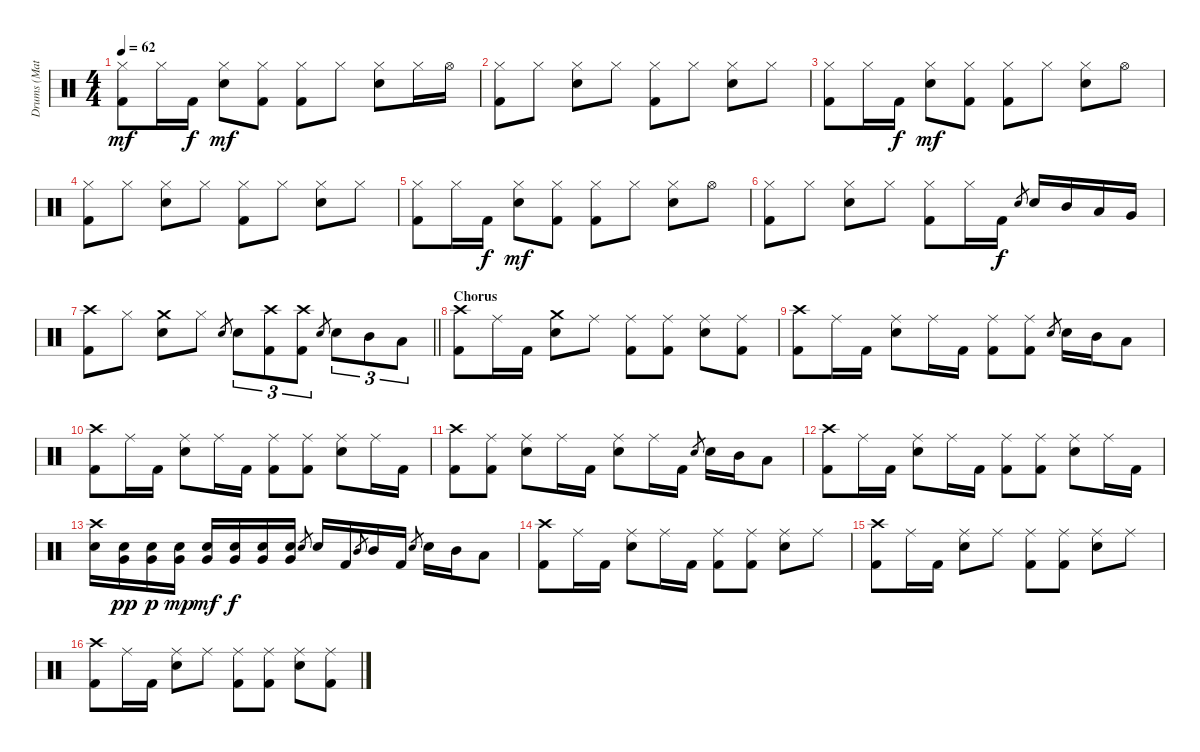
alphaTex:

\track ("Drums (Matt)" "Drums (Mat") {instrument percussion}
\staff {score}
\articulation defaults
\ts (4 4)
\tempo 62
\clef neutral
\ks c
("Hi-Hat (closed)" "Kick (hit) 2").8{dy mf} "Hi-Hat (closed)".16 "Kick (hit) 2".16{dy f} ("Hi-Hat (closed)" "Snare (hit) 2").8{dy mf} ("Hi-Hat (closed)" "Kick (hit) 2").8 ("Hi-Hat (closed)" "Kick (hit) 2").8 "Hi-Hat (closed)".8 ("Hi-Hat (closed)" "Snare (hit) 2").8 "Hi-Hat (closed)".16 "Hi-Hat (open)".16 |
("Hi-Hat (closed)" "Kick (hit) 2").8 "Hi-Hat (closed)".8 ("Hi-Hat (closed)" "Snare (hit) 2").8 "Hi-Hat (closed)".8 ("Hi-Hat (closed)" "Kick (hit) 2").8 "Hi-Hat (closed)".8 ("Hi-Hat (closed)" "Snare (hit) 2").8 "Hi-Hat (closed)".8 |
("Hi-Hat (closed)" "Kick (hit) 2").8 "Hi-Hat (closed)".16 "Kick (hit) 2".16{dy f} ("Hi-Hat (closed)" "Snare (hit) 2").8{dy mf} ("Hi-Hat (closed)" "Kick (hit) 2").8 ("Hi-Hat (closed)" "Kick (hit) 2").8 "Hi-Hat (closed)".8 ("Hi-Hat (closed)" "Snare (hit) 2").8 "Hi-Hat (open)".8 |
("Hi-Hat (closed)" "Kick (hit) 2").8 "Hi-Hat (closed)".8 ("Hi-Hat (closed)" "Snare (hit) 2").8 "Hi-Hat (closed)".8 ("Hi-Hat (closed)" "Kick (hit) 2").8 "Hi-Hat (closed)".8 ("Hi-Hat (closed)" "Snare (hit) 2").8 "Hi-Hat (closed)".8 |
("Hi-Hat (closed)" "Kick (hit) 2").8 "Hi-Hat (closed)".16 "Kick (hit) 2".16{dy f} ("Hi-Hat (closed)" "Snare (hit) 2").8{dy mf} ("Hi-Hat (closed)" "Kick (hit) 2").8 ("Hi-Hat (closed)" "Kick (hit) 2").8 "Hi-Hat (closed)".8 ("Hi-Hat (closed)" "Snare (hit) 2").8 "Hi-Hat (open)".8 |
("Hi-Hat (closed)" "Kick (hit) 2").8 "Hi-Hat (closed)".8 ("Hi-Hat (closed)" "Snare (hit) 2").8 "Hi-Hat (closed)".8 ("Hi-Hat (closed)" "Kick (hit) 2").8 "Hi-Hat (closed)".16 "Kick (hit) 2".16{dy f} "Snare (hit) 2".8{gr} "Snare (hit) 2".16 "Mid Tom (hit)".16 "Low Tom (hit)".16 "Very Low Tom (hit)".16 |
\barLineRight lightlight
("Crash high (hit)" "Kick (hit) 2").8 "Hi-Hat (closed)".8 ("Crash medium (hit)" "Snare (hit) 2").8 "Hi-Hat (closed)".8 "Snare (hit) 2".8{gr} "Snare (hit) 2".8{tu (3 2)} ("Crash high (hit)" "Kick (hit) 2").8{tu (3 2)} ("Crash high (hit)" "Kick (hit) 2").8{tu (3 2)} "Snare (hit) 2".8{gr} "Snare (hit) 2".8{tu (3 2)} "Mid Tom (hit)".8{tu (3 2)} "Low Tom (hit)".8{tu (3 2)} |
\section ("" "Chorus")
("Crash high (hit)" "Kick (hit) 2").8 "Ride (middle)".16 "Kick (hit) 2".16 ("Crash medium (hit)" "Snare (hit) 2").8 "Ride (middle)".8 ("Ride (middle)" "Kick (hit) 2").8 ("Ride (middle)" "Kick (hit) 2").8 ("Ride (middle)" "Snare (hit) 2").8 ("Ride (middle)" "Kick (hit) 2").8 |
("Crash high (hit)" "Kick (hit) 2").8 "Ride (middle)".16 "Kick (hit) 2".16 ("Ride (middle)" "Snare (hit) 2").8 "Ride (middle)".16 "Kick (hit) 2".16 ("Ride (middle)" "Kick (hit) 2").8 ("Ride (middle)" "Kick (hit) 2").8 "Snare (hit) 2".8{gr} "Snare (hit) 2".16 "Mid Tom (hit)".16 "Low Tom (hit)".8 |
("Crash high (hit)" "Kick (hit) 2").8 "Ride (middle)".16 "Kick (hit) 2".16 ("Ride (middle)" "Snare (hit) 2").8 "Ride (middle)".16 "Kick (hit) 2".16 ("Ride (middle)" "Kick (hit) 2").8 ("Ride (middle)" "Kick (hit) 2").8 ("Ride (middle)" "Snare (hit) 2").8 "Ride (middle)".16 "Kick (hit) 2".16 |
("Crash high (hit)" "Kick (hit) 2").8 ("Ride (middle)" "Kick (hit) 2").8 ("Ride (middle)" "Snare (hit) 2").8 "Ride (middle)".16 "Kick (hit) 2".16 ("Ride (middle)" "Snare (hit) 2").8 "Ride (middle)".16 "Kick (hit) 2".16 "Snare (hit) 2".8{gr} "Snare (hit) 2".16 "Mid Tom (hit)".16 "Low Tom (hit)".8 |
("Crash high (hit)" "Kick (hit) 2").8 "Ride (middle)".16 "Kick (hit) 2".16 ("Ride (middle)" "Snare (hit) 2").8 "Ride (middle)".16 "Kick (hit) 2".16 ("Ride (middle)" "Kick (hit) 2").8 ("Ride (middle)" "Kick (hit) 2").8 ("Ride (middle)" "Snare (hit) 2").8 "Ride (middle)".16 "Kick (hit) 2".16 |
("Crash high (hit)" "Snare (hit) 2").16 ("Snare (hit) 2" "Very Low Tom (hit)").16{dy pp} ("Snare (hit) 2" "Very Low Tom (hit)").16{dy p} ("Snare (hit) 2" "Very Low Tom (hit)").16{dy mp} ("Snare (hit) 2" "Very Low Tom (hit)").16{dy mf} ("Snare (hit) 2" "Very Low Tom (hit)").16{dy f} ("Snare (hit) 2" "Very Low Tom (hit)").16 ("Snare (hit) 2" "Very Low Tom (hit)").16 "Snare (hit) 2".8{gr} "Snare (hit) 2".16 "Kick (hit) 2".16 "Mid Tom (hit)".8{gr} "Mid Tom (hit)".16 "Kick (hit) 2".16 "Snare (hit) 2".8{gr} "Snare (hit) 2".16 "Mid Tom (hit)".16 "Low Tom (hit)".8 |
("Crash high (hit)" "Kick (hit) 2").8 "Ride (middle)".16 "Kick (hit) 2".16 ("Ride (middle)" "Snare (hit) 2").8 "Ride (middle)".16 "Kick (hit) 2".16 ("Ride (middle)" "Kick (hit) 2").8 ("Ride (middle)" "Kick (hit) 2").8 ("Ride (middle)" "Snare (hit) 2").8 "Ride (middle)".8 |
("Crash high (hit)" "Kick (hit) 2").8 "Ride (middle)".16 "Kick (hit) 2".16 ("Ride (middle)" "Snare (hit) 2").8 "Ride (middle)".8 ("Ride (middle)" "Kick (hit) 2").8 ("Ride (middle)" "Kick (hit) 2").8 ("Ride (middle)" "Snare (hit) 2").8 "Ride (middle)".8 |
("Crash high (hit)" "Kick (hit) 2").8 "Ride (middle)".16 "Kick (hit) 2".16 ("Ride (middle)" "Snare (hit) 2").8 "Ride (middle)".8 ("Ride (middle)" "Kick (hit) 2").8 ("Ride (middle)" "Kick (hit) 2").8 ("Ride (middle)" "Snare (hit) 2").8 ("Ride (middle)" "Kick (hit) 2").8
